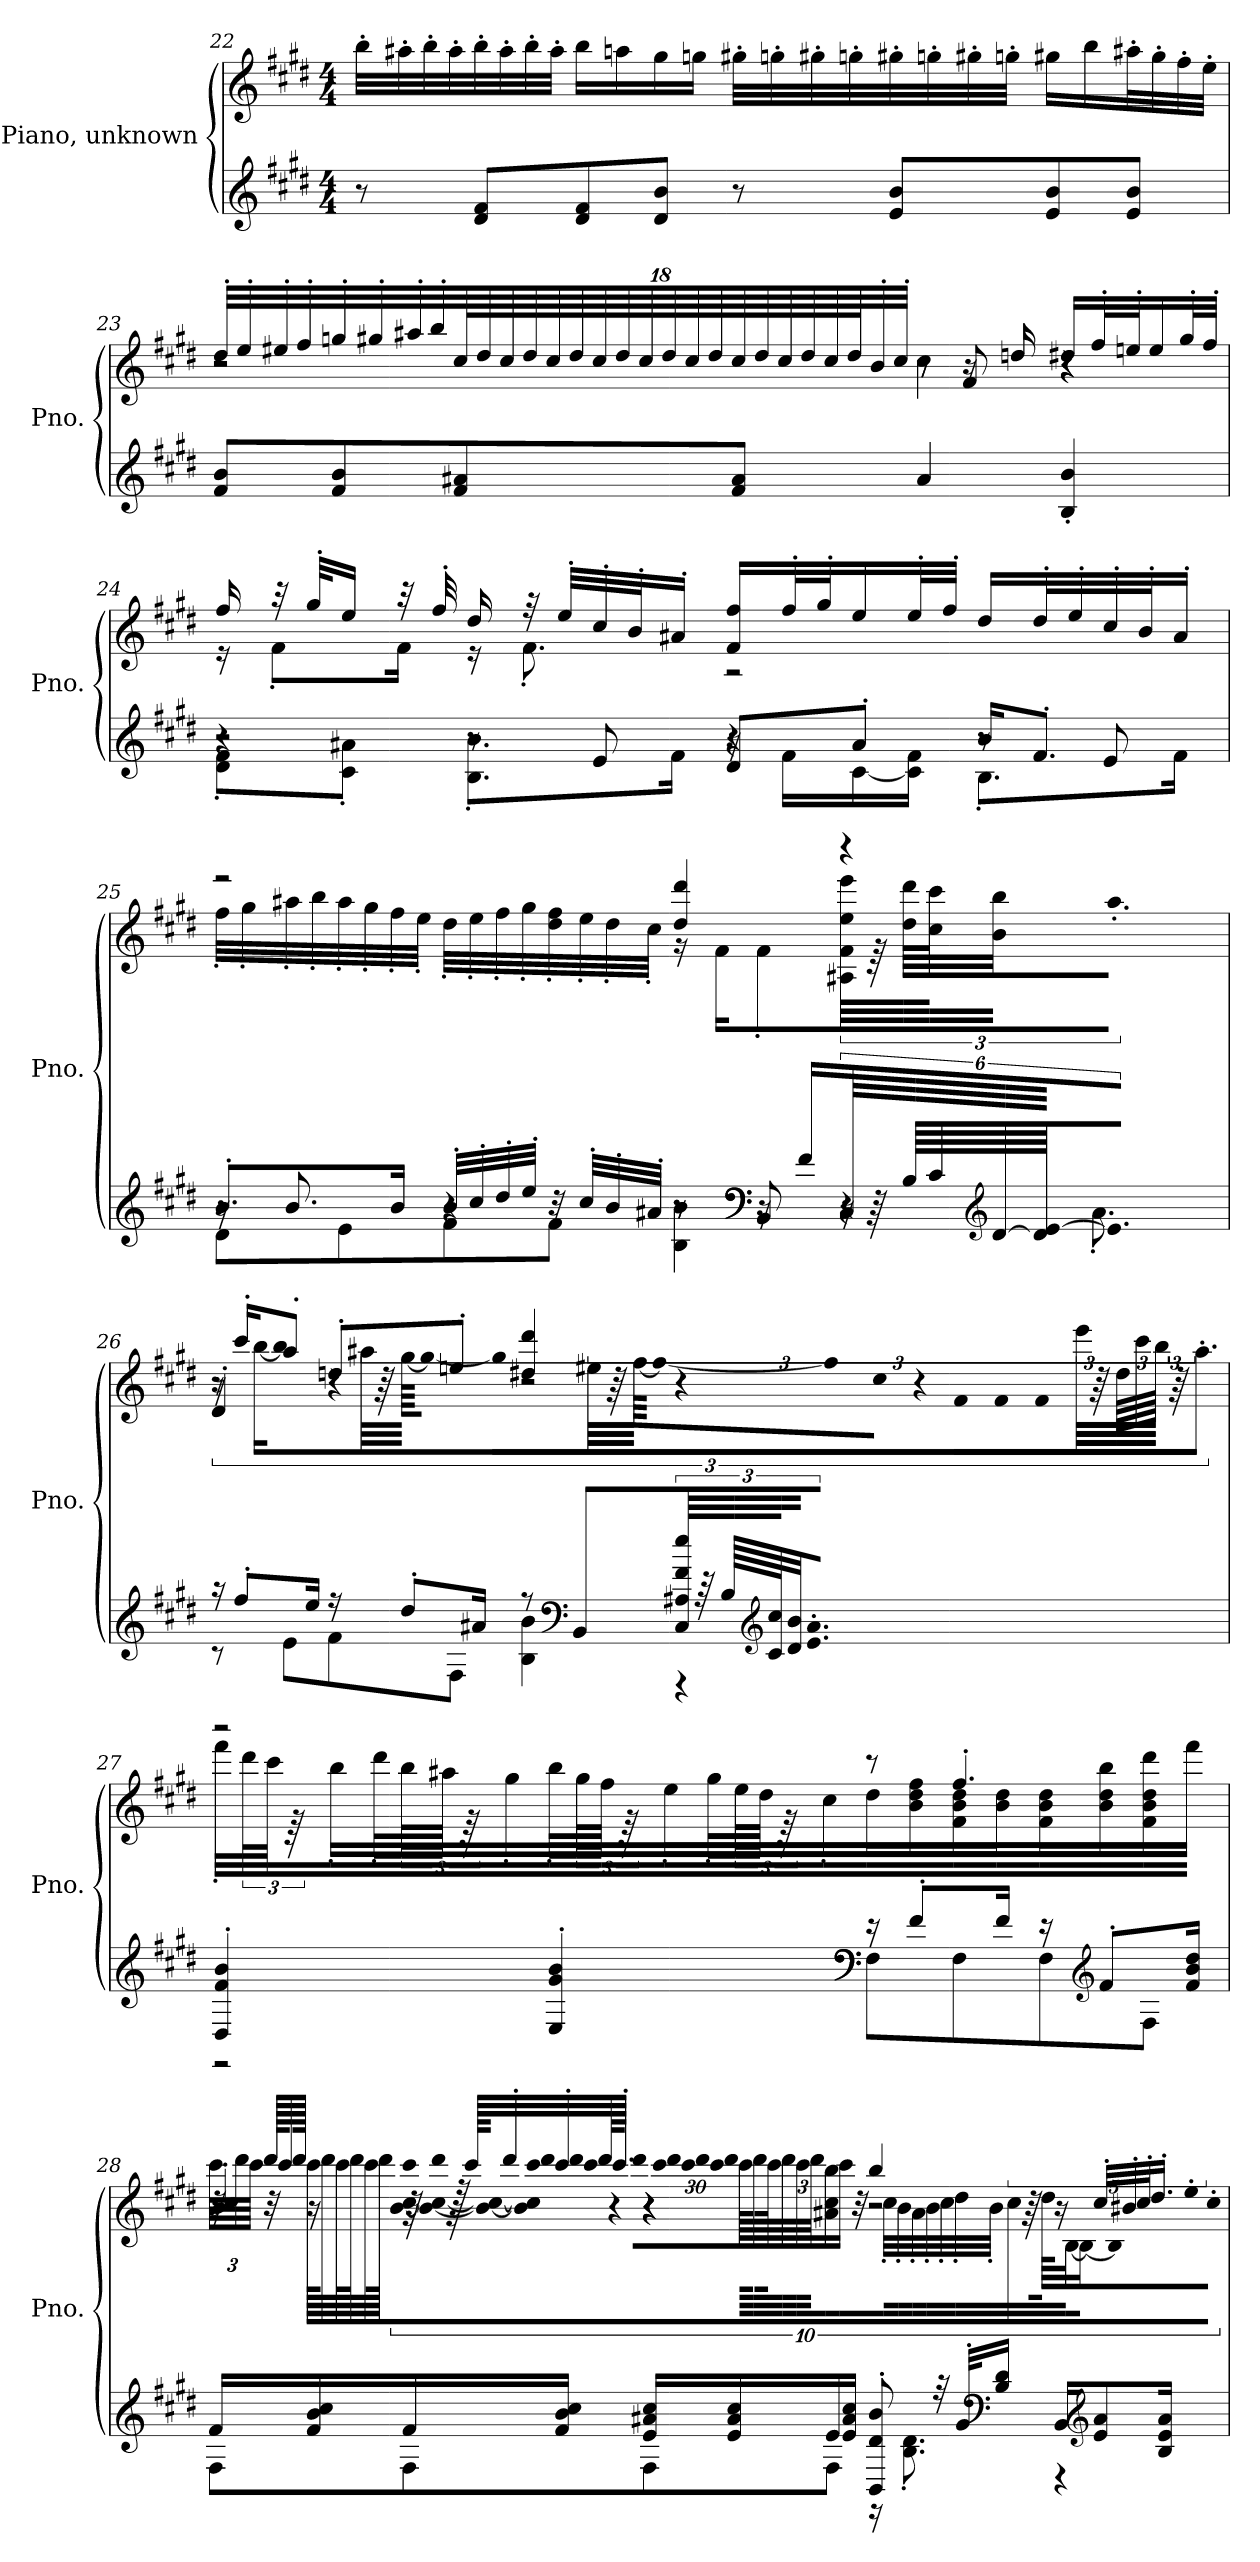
**kern	**kern
*part1	*part1
*staff2	*staff1
*I"Piano, unknown	*
*I'Pno.	*
!!LO:PB:g=z
*clefG2	*clefG2
*k[f#c#g#d#]	*k[f#c#g#d#]
*M4/4	*M4/4
=22	=22
8r	32bb'\LLL
.	32aa#X'\
.	32bb'\
.	32aa#'\
8d#/ 8f#/L	32bb'\
.	32aa#'\
.	32bb'\
.	32aa#'\JJJ
8d#/ 8f#/	16bb\LL
.	16aan\
8d#/ 8b/J	16gg#\
.	16ggn\JJ
8r	32gg#X'\LLL
.	32ggn'\
.	32gg#X'\
.	32ggn'\
8e/ 8b/L	32gg#X'\
.	32ggn'\
.	32gg#X'\
.	32ggn'\JJJ
8e/ 8b/	16gg#X\LL
.	16bb\
8e/ 8b/J	32aa#X'\L
.	32gg#'\
.	32ff#'\
.	32ee'\JJJ
!!LO:LB:g=z
=23	=23
*	*^
*	*	*^
8f#/ 8b/L	32dd#'/LLL	2r	2r
.	32ee'/	.	.
.	32ee#X'/	.	.
.	32ff#'/	.	.
8f#/ 8b/	32ggn'/	.	.
.	32gg#X'/	.	.
.	32aa#X'/	.	.
.	32bb'/	.	.
*	*Xbrackettup	*	*
8f#/ 8a#X/	96cc#/L	.	.
.	96dd#/	.	.
.	96cc#/	.	.
.	96dd#/	.	.
.	96cc#/	.	.
.	96dd#/	.	.
.	96cc#/	.	.
.	96dd#/	.	.
.	96cc#/	.	.
.	96dd#/	.	.
.	96cc#/	.	.
.	96dd#/	.	.
8f#/ 8a#/J	96cc#/	.	.
.	96dd#/	.	.
.	96cc#/	.	.
.	96dd#/	.	.
.	96cc#/	.	.
.	96dd#/J	.	.
.	32b'/	.	.
.	32cc#'/JJJ	.	.
4a#/	8r	4cc#\	8r
.	16r	.	8f#/
.	16ddn/	.	.
4B/' 4b/'	16dd#X/LL	4r	4r
.	32ff#'/L	.	.
.	32een'/J	.	.
.	16ee/	.	.
.	32gg#'/L	.	.
.	32ff#'/JJJ	.	.
*	*	*v	*v
!!LO:LB:g=z
=24	=24	=24
*^	*	*
*	*^	*	*
4r	8d#\' 8f#\'L	2r	16ff#/	16r
.	.	.	32r	8f#'\L
.	.	.	32gg#'/KLL	.
.	8c#\' 8a#X\'J	.	16ee/JJ	.
.	.	.	32r	16f#\Jk
.	.	.	32ff#'/	.
8r	8.B\' 8.b\'L	.	16dd#/	16r
.	.	.	32r	8.f#'\
.	.	.	32ee'/LLL	.
8e/	.	.	32cc#'/	.
.	.	.	32b'/J	.
.	16f#\Jk	.	16a#X'/JJ	.
8d#/L	16r	4r	16f#/ 16ff#/LL	2r
.	16f#\LL	.	32ff#'/L	.
.	.	.	32gg#'/J	.
8a#'/J	[16c#\	.	16ee/	.
.	16c#\] 16f#\JJ	.	32ee'/L	.
.	.	.	32ff#'/JJJ	.
16b/KL	8.B'\L	8r	16dd#/LL	.
8.f#'/J	.	.	32dd#'/L	.
.	.	.	32ee'/	.
.	.	8e/	32cc#'/	.
.	.	.	32b'/J	.
.	16f#\Jk	.	16a#'/JJ	.
!!LO:LB:g=z	!!
=25	=25	=25	=25	=25
8.b'/L	8d#\L	16r	2r	32ff#'\LLL
.	.	.	.	32gg#'\
.	.	8.b'/	.	32aa#X'\
.	.	.	.	32bb'\
.	8e\	.	.	32aa#'\
.	.	.	.	32gg#'\
16b/Jk	.	.	.	32ff#'\
.	.	.	.	32ee'\JJJ
32b'/LLL	8f#\	4r	.	32dd#'\LLL
32cc#'/	.	.	.	32ee'\
32dd#'/	.	.	.	32ff#'\
32ee'/JJJ	.	.	.	32gg#'\
32r	8f#\J	.	.	32dd#\' 32ff#\'
32cc#'/LLL	.	.	.	32ee'\
32b'/	.	.	.	32dd#'\
32a#X'/JJJ	.	.	.	32cc#'\JJJ
8r	4B\ 4b\	8r	4dd#/ 4ddd#/	16r
.	.	.	.	16f#\KL
*clefF4	*	*	*	*
16r	.	8BB/	.	8f#'\
16f#/LL	.	.	.	.
*	*	*	*	*brackettup
96C#/JJkk	16r	4r	4r	96A#X\ 96f#\ 96ee\ 96eee\Jkkk
96r	.	.	.	96r
96B/LLLL	.	.	.	96dd#\ 96ddd#\LLLL
*Xbrackettup	*	*	*	*Xbrackettup
96c#/	.	.	.	96cc#\ 96ccc#\J
*clefG2	*	*	*	*
[96d#/	.	.	.	48b\ 48bb\JJ
96d#/] [96e/JJJ	.	.	.	.
8.e/J]	8.a#'\	.	.	8.aa#'\J
*	*v	*v	*	*
!!LO:LB:g=z
=26	=26	=26	=26
*	*	*	*brackettup
*	*	*	*^
16r	8r	16r	12r	4d#'/
8ff#'/L	.	16ccc#'/KL	.	.
.	.	.	[24bb\LL	.
.	8e\L	8aa'/J	16bb\]	.
16ee/Jk	.	.	96aa#X\JJkk	.
.	.	.	96r	.
.	.	.	[96gg#\KLLL	.
.	.	.	32gg#\JJJ_	.
16r	8f#\	8ddn'/L	16gg#\LL]	4r
8dd#'/L	.	.	96ee#X\JJkk	.
.	.	.	96r	.
.	.	.	[96ff#\KLLL	.
.	.	.	32ff#\J_	.
.	8F#\J	8een'/J	16ff#\]	.
16a#X/Jk	.	.	16cc#\JJ	.
8r	4B\ 4b\	4dd#X/ 4ddd#/	16r	2r
.	.	.	16f#\LL	.
*clefF4	*	*	*	*
8BB/L	.	.	16f#\	.
.	.	.	16f#\	.
*brackettup	*	*	*	*
96C#/ 96A#X/ 96f#/ 96ee/Jkkk	4r	4r	96eee\JJkk	.
96r	.	.	96r	.
96B/LLLL	.	.	96dd#\LLLL	.
*clefG2	*	*	*	*
*Xbrackettup	*	*	*	*
96c#/ 96cc#/J	.	.	96ccc#\	.
48d#/ 48b/JJ	.	.	96bb\JJJJ	.
.	.	.	96r	.
8.e/' 8.a#/'J	.	.	8.aa#'\	.
*	*	*	*v	*v
!!LO:LB:g=z
=27	=27	=27	=27
4D#/' 4f#/' 4b/'	2r	2r	32fff#'\LLL
.	.	.	96ddd#\L
.	.	.	96ccc#\JJJJ
.	.	.	96r
.	.	.	16bb'\LL
.	.	.	32ddd#'\L
.	.	.	96bb\L
.	.	.	96aa#X\JJJJ
.	.	.	96r
.	.	.	16gg#'\
4E/' 4g#/' 4b/'	.	.	32bb'\LLL
.	.	.	96gg#\L
.	.	.	96ff#\JJJJ
.	.	.	96r
.	.	.	16ee'\LL
.	.	.	32gg#'\L
.	.	.	96ee\L
.	.	.	96dd#\JJJJ
.	.	.	96r
.	.	.	16cc#'\
*clefF4	*	*	*
16r	8F#\L	8r	16dd#\LL
8f#'/L	.	.	16b\ 16dd#\ 16ff#\
.	8F#\	4.ff#'/	16f#\ 16b\ 16dd#\
16f#/Jk	.	.	16b\ 16dd#\JJ
16r	8F#\	.	16f#\ 16b\ 16dd#\LL
*clefG2	*	*	*
8f#'/L	.	.	16b\ 16dd#\ 16bb\
.	8F#\J	.	16f#\ 16b\ 16dd#\ 16ddd#\
16f#/ 16b/ 16dd#/Jk	.	.	16fff#\JJ
!!LO:PB:g=z
=28	=28	=28	=28
*	*	*	*Xbrackettup
*	*	*	*^
16f#/LL	8F#\L	32r	96ccc#\LLLL	4b/' 4cc#/'
.	.	.	96ddd#\	.
.	.	.	96ccc#\JJJJ	.
.	.	128ddd#/KLLLL	32r	.
.	.	64ccc#/	.	.
.	.	128ddd#/JJJJk	.	.
16f#/ 16b/ 16cc#/	.	16r	128ccc#\KLLLL	.
.	.	.	64ddd#\	.
.	.	.	128ccc#\L	.
.	.	.	128ddd#\J	.
.	.	.	64ccc#\	.
.	.	.	128ddd#\K	.
*	*	*	*brackettup	*
!	!	!	!LO:N:vis=64	!
16f#/	8F#\	64r	[640%9b\ [640%9cc#\ 640%9ccc#\	.
!	!	!	!LO:N:vis=64	!
.	.	.	640%9b\_ 640%9cc#\_ 640%9ddd#\	.
.	.	128r	.	.
.	.	128ccc#/KKLLL	.	.
!	!	!	!LO:N:vis=64	!
.	.	.	640%9b\_ 640%9cc#\_	.
.	.	32ddd#'/	.	.
!	!	!	!LO:N:vis=64	!
.	.	.	640%9b\] 640%9cc#\] 640%9ccc#\	.
!	!	!	!LO:N:vis=64	!
.	.	.	640%9ddd#\	.
16f#/ 16b/ 16cc#/JJ	.	32ccc#'/	.	.
!	!	!	!LO:N:vis=64	!
.	.	.	640%9ddd#\	.
!	!	!	!LO:N:vis=64	!
.	.	.	640%9ccc#\JJJJ	.
.	.	128ddd#/KL	.	.
!	!	!	!LO:N:vis=64	!
.	.	.	640%9r	.
.	.	64.ccc#'/JJJJ	.	.
!	!	!	!LO:N:vis=64	!
.	.	.	640%9ddd#\LLLL	.
16e/ 16a#X/ 16cc#/LL	8F#\	4r	.	4r
*	*	*	*Xbrackettup	*
!	!	!	!LO:N:vis=256	!
.	.	.	1920%17ccc#\L	.
!	!	!	!LO:N:vis=256	!
.	.	.	1920%17ddd#\J	.
!	!	!	!LO:N:vis=64	!
.	.	.	960%17ccc#\	.
!	!	!	!LO:N:vis=256	!
.	.	.	1920%17ddd#\L	.
!	!	!	!LO:N:vis=256	!
.	.	.	1920%17ccc#\	.
!	!	!	!LO:N:vis=256	!
.	.	.	1920%17ddd#\	.
16e/ 16a#/ 16cc#/	.	.	.	.
.	.	.	128ccc#\J	.
.	.	.	64ddd#\	.
.	.	.	128ccc#\K	.
.	.	.	96ddd#\	.
.	.	.	96ccc#\	.
.	.	.	96ddd#\JJ	.
16e/	8F#\J	.	.	.
.	.	.	16a#X\ 16cc#\ 16bb\	.
16e/ 16a#/ 16cc#/JJ	.	.	.	.
.	.	.	16ccc#\JJ	.
8BB/' 8d#/' 8b/'	16r	4bb/	.	2r
.	.	.	32r	.
.	.	.	32cc#'\LLL	.
.	8.B\' 8.d#\'	.	.	.
.	.	.	32b'\	.
.	.	.	32a#'\	.
32r	.	.	.	.
.	.	.	32b'\	.
32g#'/KLL	.	.	.	.
.	.	.	32cc#'\	.
*clefF4	*	*	*	*
16B/ 16d#/JJ	.	.	.	.
.	.	.	32dd#'\	.
.	.	.	32b'\JJJ	.
16BB/KL	4r	16r	.	.
*	*	*	*brackettup	*
.	.	.	40cc#\	.
.	.	.	80r	.
.	.	.	80dd#\KLLL	.
.	.	.	[40B\J	.
*clefG2	*	*	*	*
8e/ 8a#/	.	32cc#'/LLL	.	.
.	.	.	20B\_	.
.	.	32b#X'/	.	.
.	.	32cc#'/J	.	.
.	.	.	16B\]	.
.	.	16.dd#'/JJ	.	.
16B/ 16e/ 16a#/Jk	.	.	.	.
.	.	.	32ee'\L	.
.	.	.	32cc#'\JJJ	.
960ryy	960ryy	960ryy	.	960ryy
*v	*v	*	*	*
*	*v	*v	*v
=	=
*-	*-
